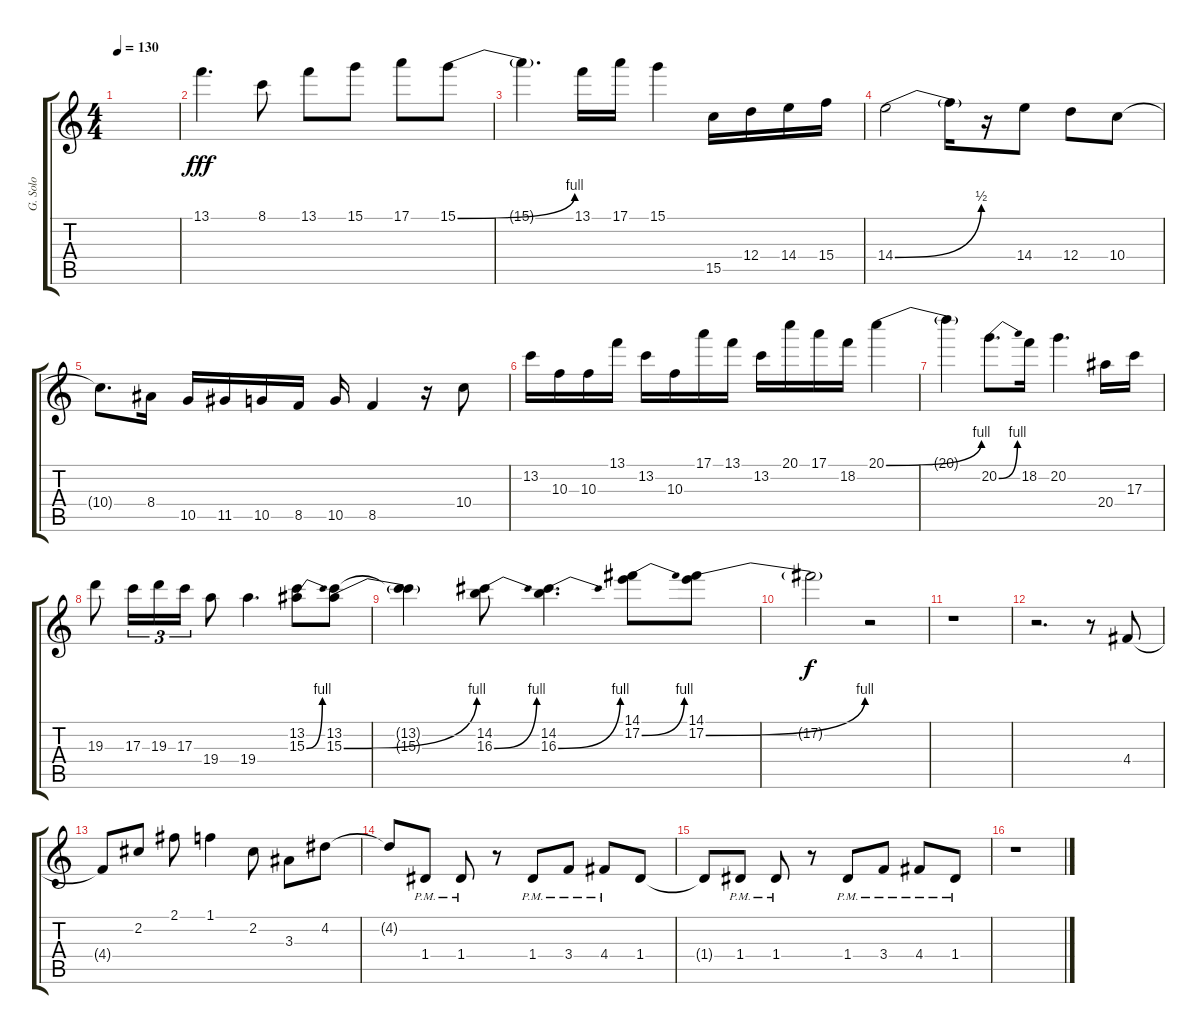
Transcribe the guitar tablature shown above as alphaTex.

\track ("G. Solo" "G. Solo") {instrument overdrivenguitar}
\staff {score tabs}
\tuning (E4 B3 G3 D3 A2 E2) {hide}
\ts (4 4)
\tempo 130
\clef g2
\ks c
|
13.1.4{d dy fff} 8.1.8 13.1.8 15.1.8 17.1.8 15.1{be (bend 0 0 60 4)}.8 |
15.1{t}.4{d} 13.1.16 17.1.16 15.1.4 15.5.16 12.4.16 14.4.16 15.4.16 |
14.4{be (bend 0 0 60 2)}.2 14.4{t}.16 r.16 14.4.8 12.4.8 10.4.8 |
10.4{t}.8{d} 8.4.16 10.5.16 11.5.16 10.5.16 8.5.16 10.5.16 8.5.4 r.16 10.4.8 |
13.2.16 10.3.16 10.3.16 13.1.16 13.2.16 10.3.16 17.1.16 13.1.16 13.2.16 20.1.16 17.1.16 18.2.16 20.1{be (bend 0 0 60 4)}.4 |
20.1{t}.4 20.2{be (bend 0 0 60 4)}.8{d} 18.2.16 20.2.4{d} 20.4.16 17.3.16 |
19.3.8 17.3.16{tu (3 2)} 19.3.16{tu (3 2)} 17.3.16{tu (3 2)} 19.4.8 19.4.4{d} (13.2 15.3{be (bend 0 0 60 4)}).8 (13.2 15.3{be (bend 0 0 60 4)}).8 |
(13.2{t} 15.3{t}).4 (14.2 16.3{be (bend 0 0 60 4)}).8 (14.2 16.3{be (bend 0 0 60 4)}).4{d} (14.1 17.2{be (bend 0 0 60 4)}).8 (14.1 17.2{be (bend 0 0 60 4)}).8 |
17.2{t}.2{dy f} r.2 |
r.1 |
r.2{d} r.8 4.4.8 |
4.4{t}.8 2.2.8 2.1.8 1.1.4 2.2.8 3.3.8 4.2.8 |
4.2{t}.8 1.4{pm}.8 1.4{pm}.8 r.8 1.4{pm}.8 3.4{pm}.8 4.4{pm}.8 1.4.8 |
1.4{t}.8 1.4{pm}.8 1.4{pm}.8 r.8 1.4{pm}.8 3.4{pm}.8 4.4{pm}.8 1.4{pm}.8 |
r.1
